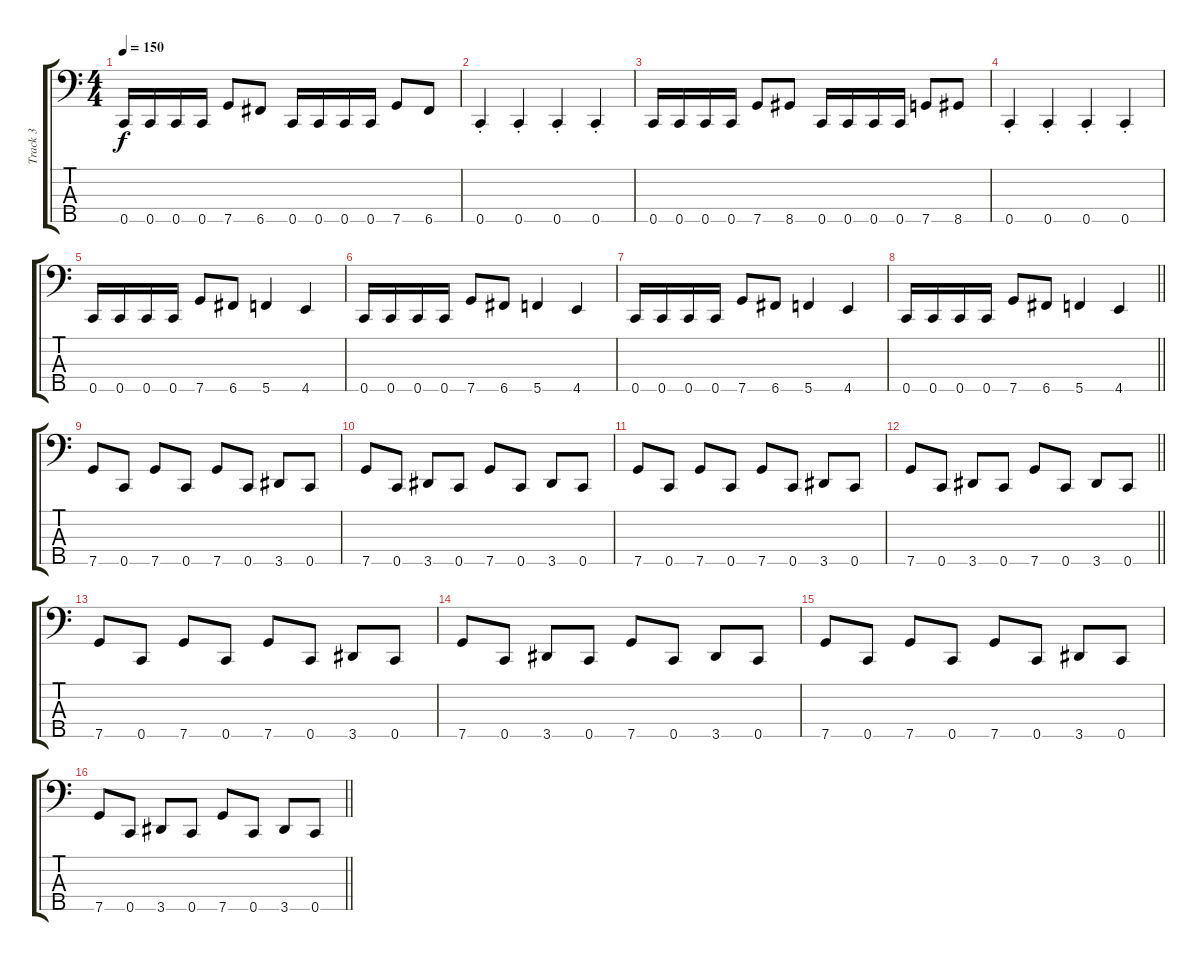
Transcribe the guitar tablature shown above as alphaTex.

\track ("Track 3" "Track 3") {instrument electricbassfinger}
\staff {score tabs}
\tuning (G2 Eb2 Bb1 F1 C1) {hide}
\ts (4 4)
\tempo 150
\clef f4
\ks c
0.5.16{dy f} 0.5.16 0.5.16 0.5.16 7.5.8 6.5.8 0.5.16 0.5.16 0.5.16 0.5.16 7.5.8 6.5.8 |
0.5{st}.4 0.5{st}.4 0.5{st}.4 0.5{st}.4 |
0.5.16 0.5.16 0.5.16 0.5.16 7.5.8 8.5.8 0.5.16 0.5.16 0.5.16 0.5.16 7.5.8 8.5.8 |
0.5{st}.4 0.5{st}.4 0.5{st}.4 0.5{st}.4 |
0.5.16 0.5.16 0.5.16 0.5.16 7.5.8 6.5.8 5.5.4 4.5.4 |
0.5.16 0.5.16 0.5.16 0.5.16 7.5.8 6.5.8 5.5.4 4.5.4 |
0.5.16 0.5.16 0.5.16 0.5.16 7.5.8 6.5.8 5.5.4 4.5.4 |
\barLineRight lightlight
0.5.16 0.5.16 0.5.16 0.5.16 7.5.8 6.5.8 5.5.4 4.5.4 |
7.5.8 0.5.8 7.5.8 0.5.8 7.5.8 0.5.8 3.5.8 0.5.8 |
7.5.8 0.5.8 3.5.8 0.5.8 7.5.8 0.5.8 3.5.8 0.5.8 |
7.5.8 0.5.8 7.5.8 0.5.8 7.5.8 0.5.8 3.5.8 0.5.8 |
\barLineRight lightlight
7.5.8 0.5.8 3.5.8 0.5.8 7.5.8 0.5.8 3.5.8 0.5.8 |
7.5.8 0.5.8 7.5.8 0.5.8 7.5.8 0.5.8 3.5.8 0.5.8 |
7.5.8 0.5.8 3.5.8 0.5.8 7.5.8 0.5.8 3.5.8 0.5.8 |
7.5.8 0.5.8 7.5.8 0.5.8 7.5.8 0.5.8 3.5.8 0.5.8 |
\barLineRight lightlight
7.5.8 0.5.8 3.5.8 0.5.8 7.5.8 0.5.8 3.5.8 0.5.8
